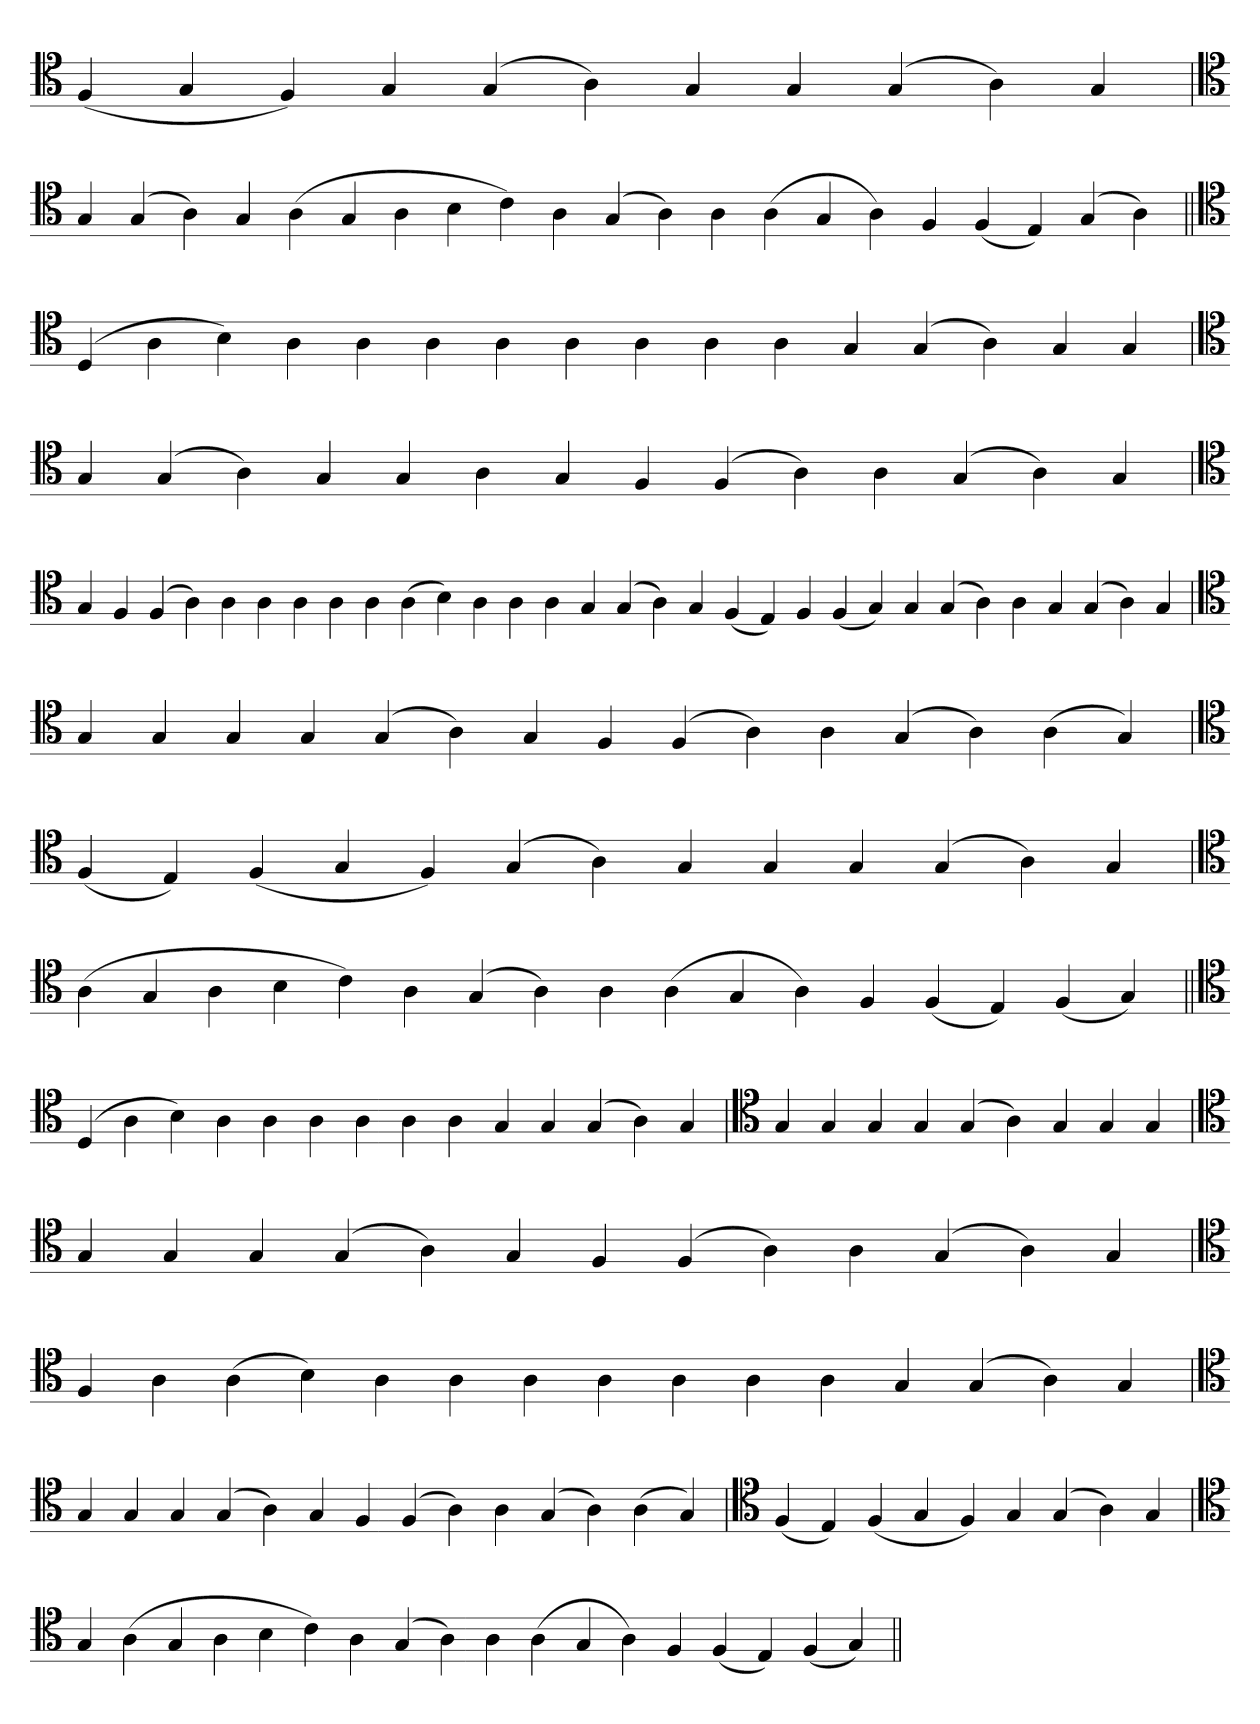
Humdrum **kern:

**kern
*part1
*staff1
*clefC4
=
(4F
4G
4F)
4G
(4G
4A)
4G
4G
(4G
4A)
4G
=`
*clefC4
4G
(4G
4A)
4G
(4A
4G
4A
4B
4c)
4A
(4G
4A)
4A
(4A
4G
4A)
4F
(4F
4E)
(4G
4A)
=||
*clefC4
(4D
4A
4B)
4A
4A
4A
4A
4A
4A
4A
4A
4G
(4G
4A)
4G
4G
=`
*clefC4
4G
(4G
4A)
4G
4G
4A
4G
4F
(4F
4A)
4A
(4G
4A)
4G
='
*clefC4
4G
4F
(4F
4A)
4A
4A
4A
4A
4A
(4A
4B)
4A
4A
4A
4G
(4G
4A)
4G
(4F
4E)
4F
(4F
4G)
4G
(4G
4A)
4A
4G
(4G
4A)
4G
=`
*clefC4
4G
4G
4G
4G
(4G
4A)
4G
4F
(4F
4A)
4A
(4G
4A)
(4A
4G)
='
*clefC4
(4F
4E)
(4F
4G
4F)
(4G
4A)
4G
4G
4G
(4G
4A)
4G
=`
*clefC4
(4A
4G
4A
4B
4c)
4A
(4G
4A)
4A
(4A
4G
4A)
4F
(4F
4E)
(4F
4G)
=||
*clefC4
(4D
4A
4B)
4A
4A
4A
4A
4A
4A
4G
4G
(4G
4A)
4G
=`
*clefC4
4G
4G
4G
4G
(4G
4A)
4G
4G
4G
=`
*clefC4
4G
4G
4G
(4G
4A)
4G
4F
(4F
4A)
4A
(4G
4A)
4G
='
*clefC4
4F
4A
(4A
4B)
4A
4A
4A
4A
4A
4A
4A
4G
(4G
4A)
4G
=`
*clefC4
4G
4G
4G
(4G
4A)
4G
4F
(4F
4A)
4A
(4G
4A)
(4A
4G)
='
*clefC4
(4F
4E)
(4F
4G
4F)
4G
(4G
4A)
4G
=`
*clefC4
4G
(4A
4G
4A
4B
4c)
4A
(4G
4A)
4A
(4A
4G
4A)
4F
(4F
4E)
(4F
4G)
=||
*-
